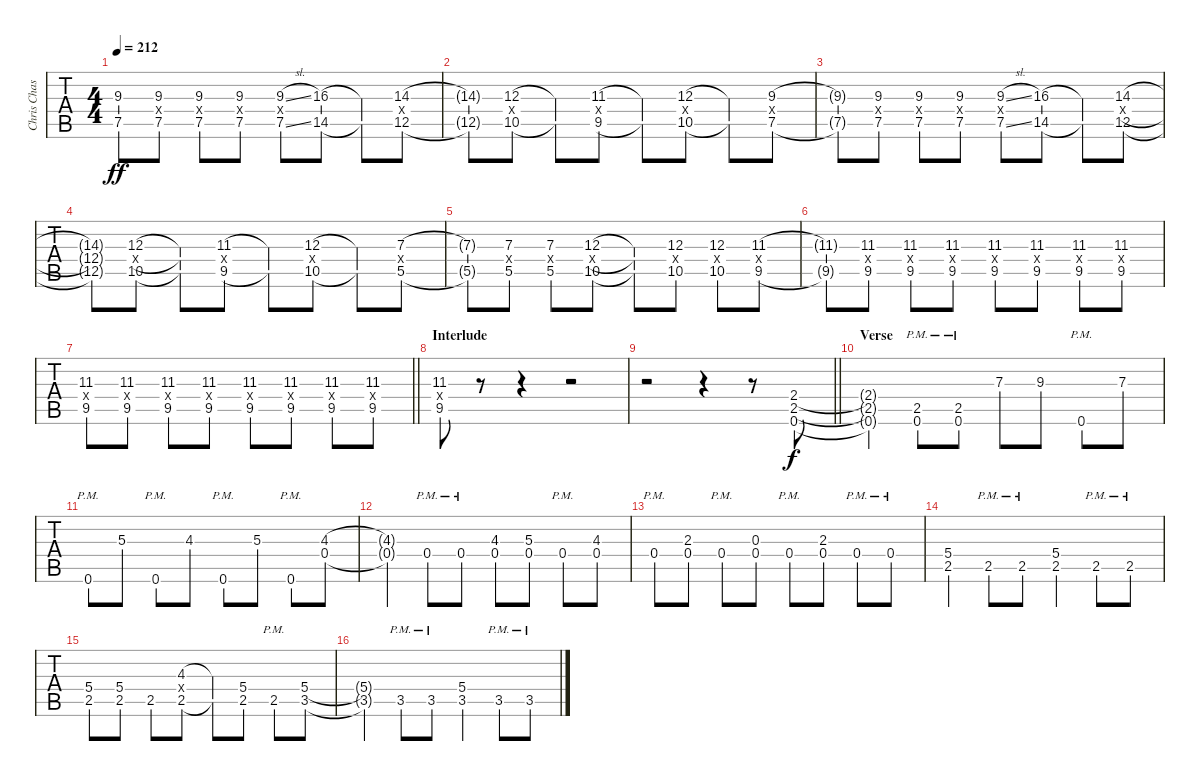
\track ("Chris Chasse - Guitar One" "Chris Chas") {instrument distortionguitar}
\staff {tabs}
\tuning (Eb4 Bb3 Gb3 Db3 Ab2 Eb2) {hide}
\ts (4 4)
\tempo 212
\clef g2
\ks c
(9.3{t} 7.5{t}).8{dy ff} (9.3 7.4{x} 7.5).8 (9.3 7.4{x} 7.5).8 (9.3 7.4{x} 7.5).8 (9.3{sl} 7.4{x} 7.5{sl}).8 (16.3 14.5).8 (16.3{t} 14.5{t}).8 (14.3 12.4{x} 12.5).8 |
(14.3{t} 12.5{t}).8 (12.3 10.4{x} 10.5).8 (12.3{t} 10.5{t}).8 (11.3 9.4{x} 9.5).8 (11.3{t} 9.5{t}).8 (12.3 10.4{x} 10.5).8 (12.3{t} 10.5{t}).8 (9.3 7.4{x} 7.5).8 |
(9.3{t} 7.5{t}).8 (9.3 7.4{x} 7.5).8 (9.3 7.4{x} 7.5).8 (9.3 7.4{x} 7.5).8 (9.3{sl} 7.4{x} 7.5{sl}).8 (16.3 14.5).8 (16.3{t} 14.5{t}).8 (14.3 12.4{x} 12.5).8 |
(14.3{t} 12.4{t} 12.5{t}).8 (12.3 10.4{x} 10.5).8 (12.3{t} 10.4{t} 10.5{t}).8 (11.3 9.4{x} 9.5).8 (11.3{t} 9.5{t}).8 (12.3 10.4{x} 10.5).8 (12.3{t} 10.5{t}).8 (7.3 5.4{x} 5.5).8 |
(7.3{t} 5.5{t}).8 (7.3 5.4{x} 5.5).8 (7.3 5.4{x} 5.5).8 (12.3 10.4{x} 10.5).8 (12.3{t} 10.4{t} 10.5{t}).8 (12.3 10.4{x} 10.5).8 (12.3 10.4{x} 10.5).8 (11.3 9.4{x} 9.5).8 |
(11.3{t} 9.5{t}).8 (11.3 9.4{x} 9.5).8 (11.3 9.4{x} 9.5).8 (11.3 9.4{x} 9.5).8 (11.3 9.4{x} 9.5).8 (11.3 9.4{x} 9.5).8 (11.3 9.4{x} 9.5).8 (11.3 9.4{x} 9.5).8 |
\barLineRight lightlight
(11.3 9.4{x} 9.5).8 (11.3 9.4{x} 9.5).8 (11.3 9.4{x} 9.5).8 (11.3 9.4{x} 9.5).8 (11.3 9.4{x} 9.5).8 (11.3 9.4{x} 9.5).8 (11.3 9.4{x} 9.5).8 (11.3 9.4{x} 9.5).8 |
\section ("" "Interlude")
(11.3 9.4{x} 9.5).8 r.8 r.4 r.2 |
\barLineRight lightlight
r.2 r.4 r.8 (2.4 2.5 0.6).8{dy f} |
\section ("" "Verse")
(2.4{t} 2.5{t} 0.6{t}).4 (2.5{pm} 0.6{pm}).8 (2.5{pm} 0.6{pm}).8 7.3.8 9.3.8 0.6{pm}.8 7.3.8 |
0.6{pm}.8 5.3.8 0.6{pm}.8 4.3.8 0.6{pm}.8 5.3.8 0.6{pm}.8 (4.3 0.4).8 |
(4.3{t} 0.4{t}).4 0.4{pm}.8 0.4{pm}.8 (4.3 0.4).8 (5.3 0.4).8 0.4{pm}.8 (4.3 0.4).8 |
0.4{pm}.8 (2.3 0.4).8 0.4{pm}.8 (0.3 0.4).8 0.4{pm}.8 (2.3 0.4).8 0.4{pm}.8 0.4{pm}.8 |
(5.4 2.5).4 2.5{pm}.8 2.5{pm}.8 (5.4 2.5).4 2.5{pm}.8 2.5{pm}.8 |
(5.4 2.5).8 (5.4 2.5).8 2.5.8 (4.3 2.4{x} 2.5).8 (4.3{t} 2.5{t}).8 (5.4 2.5).8 2.5{pm}.8 (5.4 3.5).8 |
(5.4{t} 3.5{t}).4 3.5{pm}.8 3.5{pm}.8 (5.4 3.5).4 3.5{pm}.8 3.5{pm}.8
